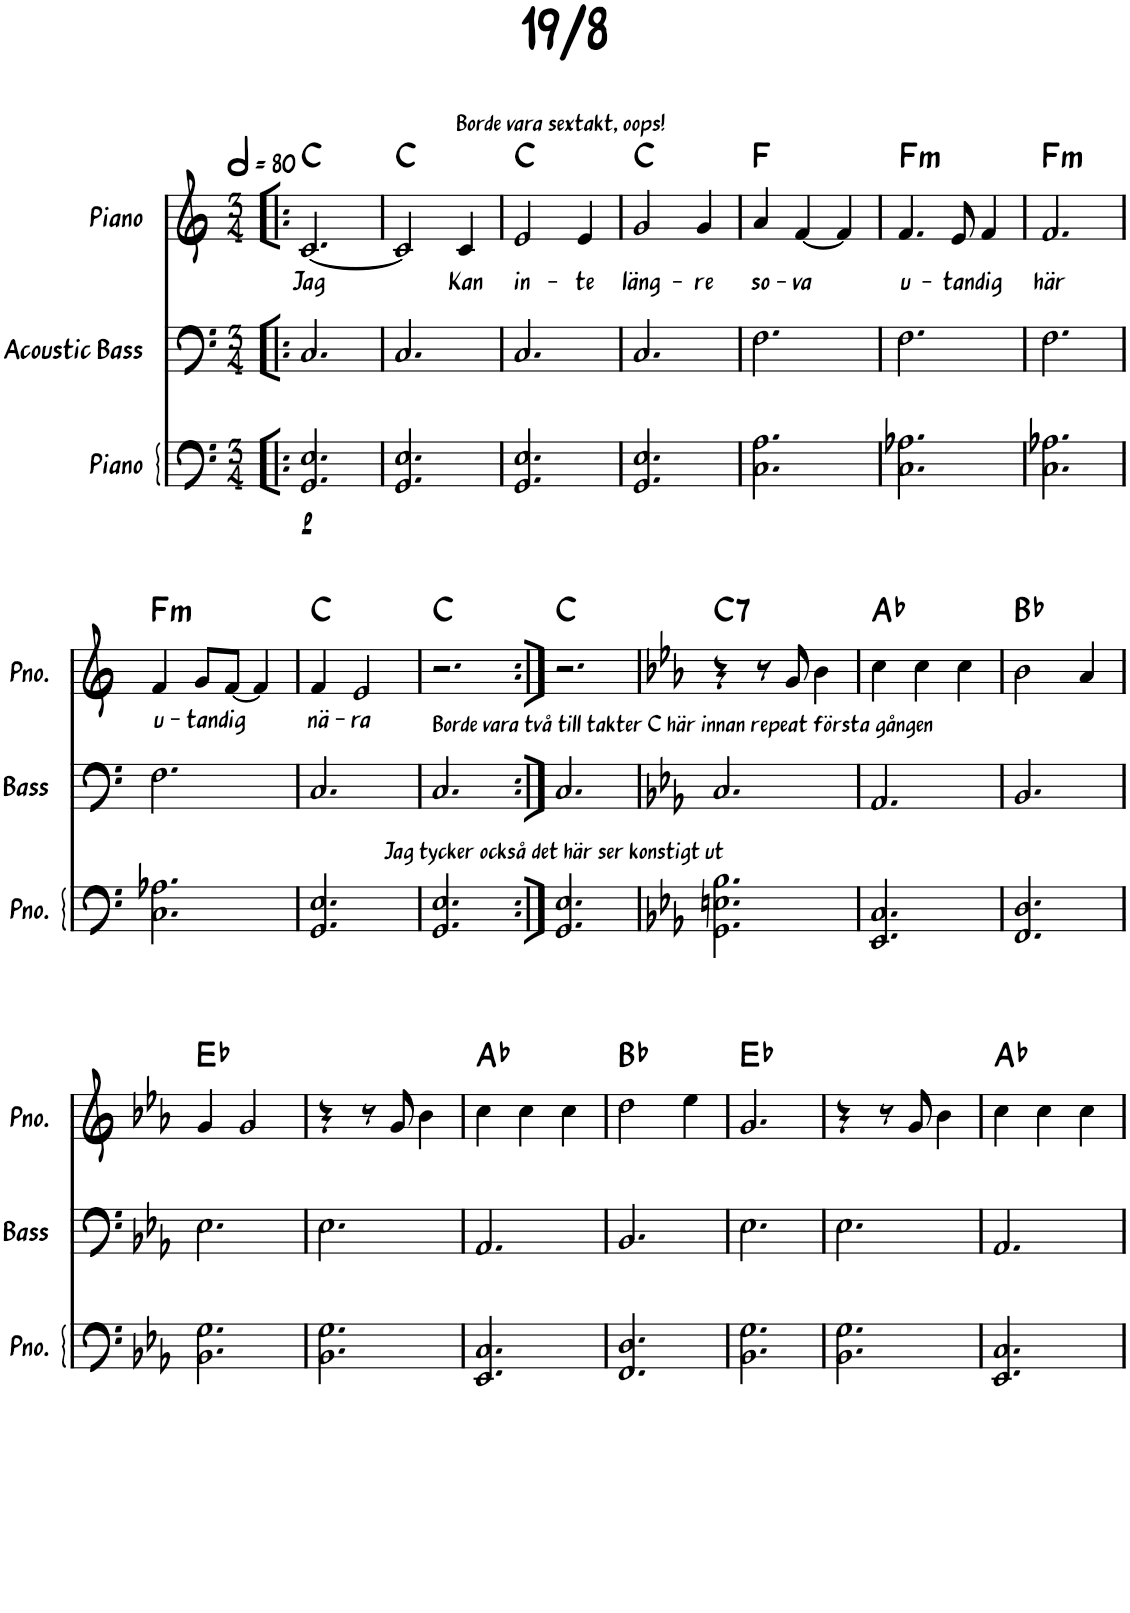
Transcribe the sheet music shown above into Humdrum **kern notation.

**kern	**dynam	**kern	**kern	**text	**harte
*part3	*part3	*part2	*part1	*part1	*part1
*staff3	*staff3	*staff2	*staff1	*staff1	*
*I"Piano	*	*I"Acoustic Bass	*I"Piano	*	*
*I'Pno.	*	*I'Bass	*I'Pno.	*	*
*clefF4	*	*clefF4	*clefG2	*	*
*	*	*Trd7c12	*	*	*
*k[]	*	*k[]	*k[]	*	*
*M3/4	*	*M3/4	*M3/4	*	*
*MM160	*	*MM160	*MM160	*	*
=1!|:	=1!|:	=1!|:	=1!|:	=1!|:	=1!|:
!	!	!	!LO:TX:a:t=Borde vara sextakt, oops!	!	!
!	!LO:DY:b	!	!	!LO:LY:b	!
2.GG/ 2.E/	p	2.C/	[2.c/	Jag	C:maj
=2	=2	=2	=2	=2	=2
2.GG/ 2.E/	.	2.C/	2c/]	.	C:maj
!	!	!	!	!LO:LY:b	!
.	.	.	4c/	Kan	.
=3	=3	=3	=3	=3	=3
!	!	!	!	!LO:LY:b	!
2.GG/ 2.E/	.	2.C/	2e/	in-	C:maj
!	!	!	!	!LO:LY:b	!
.	.	.	4e/	-te	.
=4	=4	=4	=4	=4	=4
!	!	!	!	!LO:LY:b	!
2.GG/ 2.E/	.	2.C/	2g/	läng-	C:maj
!	!	!	!	!LO:LY:b	!
.	.	.	4g/	-re	.
=5	=5	=5	=5	=5	=5
!	!	!	!	!LO:LY:b	!
2.C\ 2.A\	.	2.F\	4a/	so-	F:maj
!	!	!	!	!LO:LY:b	!
.	.	.	[4f/	-va	.
.	.	.	4f/]	.	.
=6	=6	=6	=6	=6	=6
!	!	!	!	!LO:LY:b	!LO:H:kt=m
2.C\ 2.A-X\	.	2.F\	4.f/	u-	F:min
!	!	!	!	!LO:LY:b	!
.	.	.	8e/	-tan	.
!	!	!	!	!LO:LY:b	!
.	.	.	4f/	dig	.
=7	=7	=7	=7	=7	=7
!	!	!	!	!LO:LY:b	!LO:H:kt=m
2.C\ 2.A-X\	.	2.F\	2.f/	här	F:min
!!LO:LB:g=z
=8	=8	=8	=8	=8	=8
!	!	!	!	!LO:LY:b	!LO:H:kt=m
2.C\ 2.A-X\	.	2.F\	4f/	u-	F:min
!	!	!	!	!LO:LY:b	!
.	.	.	8g/L	-tan	.
!	!	!	!	!LO:LY:b	!
.	.	.	[8f/J	dig	.
.	.	.	4f/]	.	.
=9	=9	=9	=9	=9	=9
!	!	!	!	!LO:LY:b	!
2.GG/ 2.E/	.	2.C/	4f/	nä-	C:maj
!	!	!	!	!LO:LY:b	!
.	.	.	2e/	-ra	.
=10	=10	=10	=10	=10	=10
!	!	!	!LO:TX:b:t=Borde vara två till takter C här innan repeat första gången	!	!
2.GG/ 2.E/	.	2.C/	2.r	.	C:maj
=11:|!	=11:|!	=11:|!	=11:|!	=11:|!	=11:|!
!	!	!LO:TX:b:t=Jag tycker också det här ser konstigt ut	!	!	!
2.GG/ 2.E/	.	2.C/	2.r	.	C:maj
=12	=12	=12	=12	=12	=12
*k[b-e-a-]	*	*k[b-e-a-]	*k[b-e-a-]	*	*
!	!	!	!	!	!LO:H:kt=7
2.GG\ 2.En\ 2.B-\	.	2.C/	4r	.	C:7
.	.	.	8r	.	.
.	.	.	8g/	.	.
.	.	.	4b-\	.	.
=13	=13	=13	=13	=13	=13
2.EE-/ 2.C/	.	2.AA-/	4cc\	.	Ab:maj
.	.	.	4cc\	.	.
.	.	.	4cc\	.	.
=14	=14	=14	=14	=14	=14
2.FF/ 2.D/	.	2.BB-/	2b-\	.	Bb:maj
.	.	.	4a-/	.	.
!!LO:LB:g=z
=15	=15	=15	=15	=15	=15
2.BB-\ 2.G\	.	2.E-\	4g/	.	Eb:maj
.	.	.	2g/	.	.
=16	=16	=16	=16	=16	=16
2.BB-\ 2.G\	.	2.E-\	4r	.	.
.	.	.	8r	.	.
.	.	.	8g/	.	.
.	.	.	4b-\	.	.
=17	=17	=17	=17	=17	=17
2.EE-/ 2.C/	.	2.AA-/	4cc\	.	Ab:maj
.	.	.	4cc\	.	.
.	.	.	4cc\	.	.
=18	=18	=18	=18	=18	=18
2.FF/ 2.D/	.	2.BB-/	2dd\	.	Bb:maj
.	.	.	4ee-\	.	.
=19	=19	=19	=19	=19	=19
2.BB-\ 2.G\	.	2.E-\	2.g/	.	Eb:maj
=20	=20	=20	=20	=20	=20
2.BB-\ 2.G\	.	2.E-\	4r	.	.
.	.	.	8r	.	.
.	.	.	8g/	.	.
.	.	.	4b-\	.	.
=21	=21	=21	=21	=21	=21
2.EE-/ 2.C/	.	2.AA-/	4cc\	.	Ab:maj
.	.	.	4cc\	.	.
.	.	.	4cc\	.	.
=	=	=	=	=	=
*-	*-	*-	*-	*-	*-
